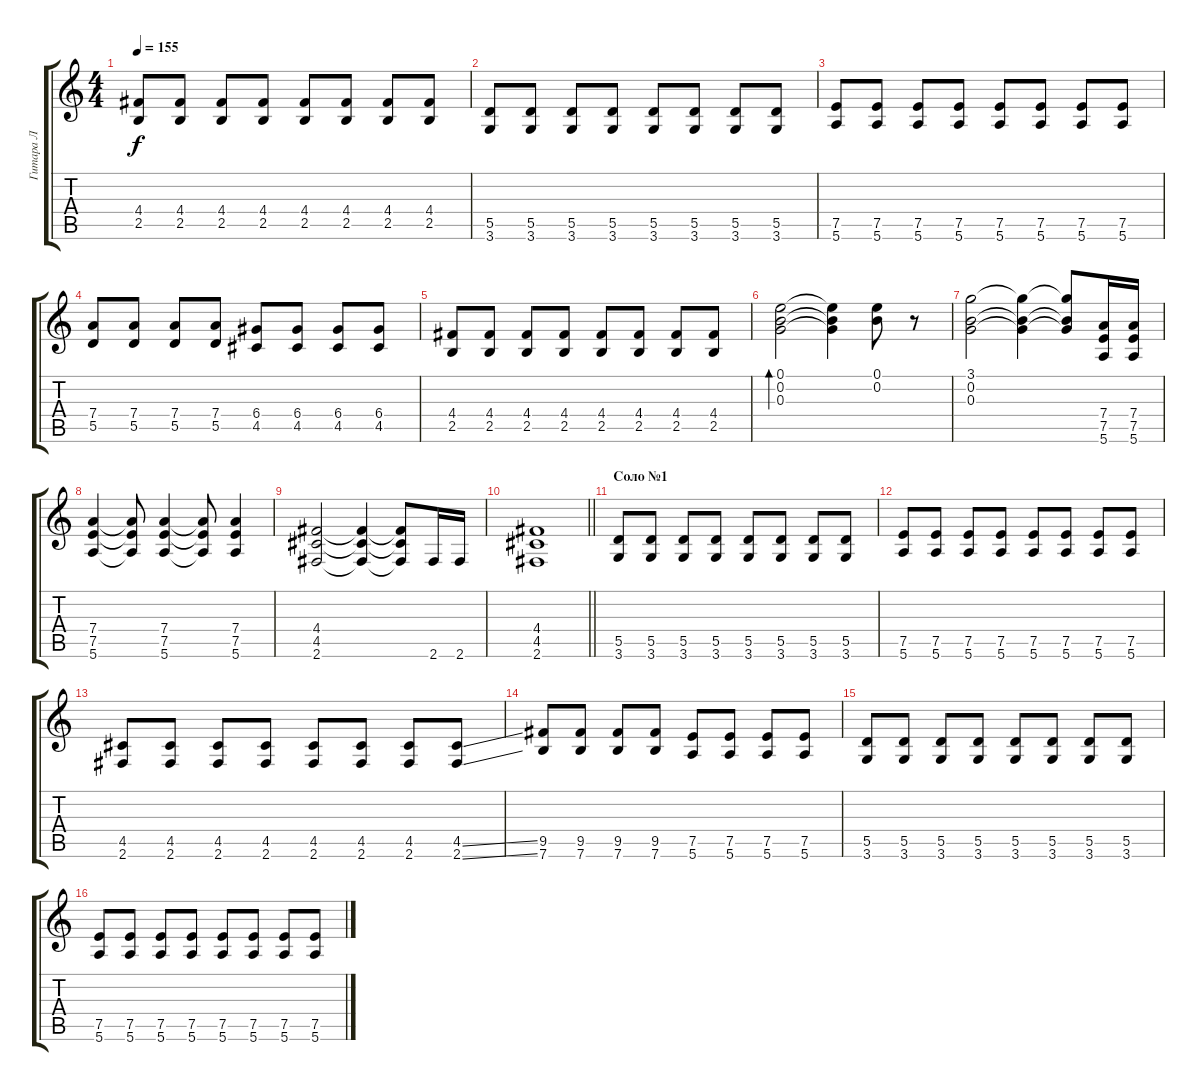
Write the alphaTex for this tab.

\track ("Гитара Л" "Гитара Л") {instrument distortionguitar}
\staff {score tabs}
\tuning (E4 B3 G3 D3 A2 E2) {hide}
\ts (4 4)
\tempo 155
\clef g2
\ks c
(4.4 2.5).8{dy f} (4.4 2.5).8 (4.4 2.5).8 (4.4 2.5).8 (4.4 2.5).8 (4.4 2.5).8 (4.4 2.5).8 (4.4 2.5).8 |
(5.5 3.6).8 (5.5 3.6).8 (5.5 3.6).8 (5.5 3.6).8 (5.5 3.6).8 (5.5 3.6).8 (5.5 3.6).8 (5.5 3.6).8 |
(7.5 5.6).8 (7.5 5.6).8 (7.5 5.6).8 (7.5 5.6).8 (7.5 5.6).8 (7.5 5.6).8 (7.5 5.6).8 (7.5 5.6).8 |
(7.4 5.5).8 (7.4 5.5).8 (7.4 5.5).8 (7.4 5.5).8 (6.4 4.5).8 (6.4 4.5).8 (6.4 4.5).8 (6.4 4.5).8 |
(4.4 2.5).8 (4.4 2.5).8 (4.4 2.5).8 (4.4 2.5).8 (4.4 2.5).8 (4.4 2.5).8 (4.4 2.5).8 (4.4 2.5).8 |
(0.1 0.2 0.3).2{bd 120} (0.1{t} 0.2{t} 0.3{t}).4 (0.1 0.2).8 r.8 |
(3.1 0.2 0.3).2 (3.1{t} 0.2{t} 0.3{t}).4 (3.1{t} 0.2{t} 0.3{t}).8 (7.4 7.5 5.6).16 (7.4 7.5 5.6).16 |
(7.4 7.5 5.6).4 (7.4{t} 7.5{t} 5.6{t}).8 (7.4 7.5 5.6).4 (7.4{t} 7.5{t} 5.6{t}).8 (7.4 7.5 5.6).4 |
(4.4 4.5 2.6).2 (4.4{t} 4.5{t} 2.6{t}).4 (4.4{t} 4.5{t} 2.6{t}).8 2.6.16 2.6.16 |
\barLineRight lightlight
(4.4 4.5 2.6).1 |
\section ("" "Соло №1")
(5.5 3.6).8 (5.5 3.6).8 (5.5 3.6).8 (5.5 3.6).8 (5.5 3.6).8 (5.5 3.6).8 (5.5 3.6).8 (5.5 3.6).8 |
(7.5 5.6).8 (7.5 5.6).8 (7.5 5.6).8 (7.5 5.6).8 (7.5 5.6).8 (7.5 5.6).8 (7.5 5.6).8 (7.5 5.6).8 |
(4.5 2.6).8 (4.5 2.6).8 (4.5 2.6).8 (4.5 2.6).8 (4.5 2.6).8 (4.5 2.6).8 (4.5 2.6).8 (4.5{ss} 2.6{ss}).8 |
(9.5 7.6).8 (9.5 7.6).8 (9.5 7.6).8 (9.5 7.6).8 (7.5 5.6).8 (7.5 5.6).8 (7.5 5.6).8 (7.5 5.6).8 |
(5.5 3.6).8 (5.5 3.6).8 (5.5 3.6).8 (5.5 3.6).8 (5.5 3.6).8 (5.5 3.6).8 (5.5 3.6).8 (5.5 3.6).8 |
(7.5 5.6).8 (7.5 5.6).8 (7.5 5.6).8 (7.5 5.6).8 (7.5 5.6).8 (7.5 5.6).8 (7.5 5.6).8 (7.5 5.6).8
